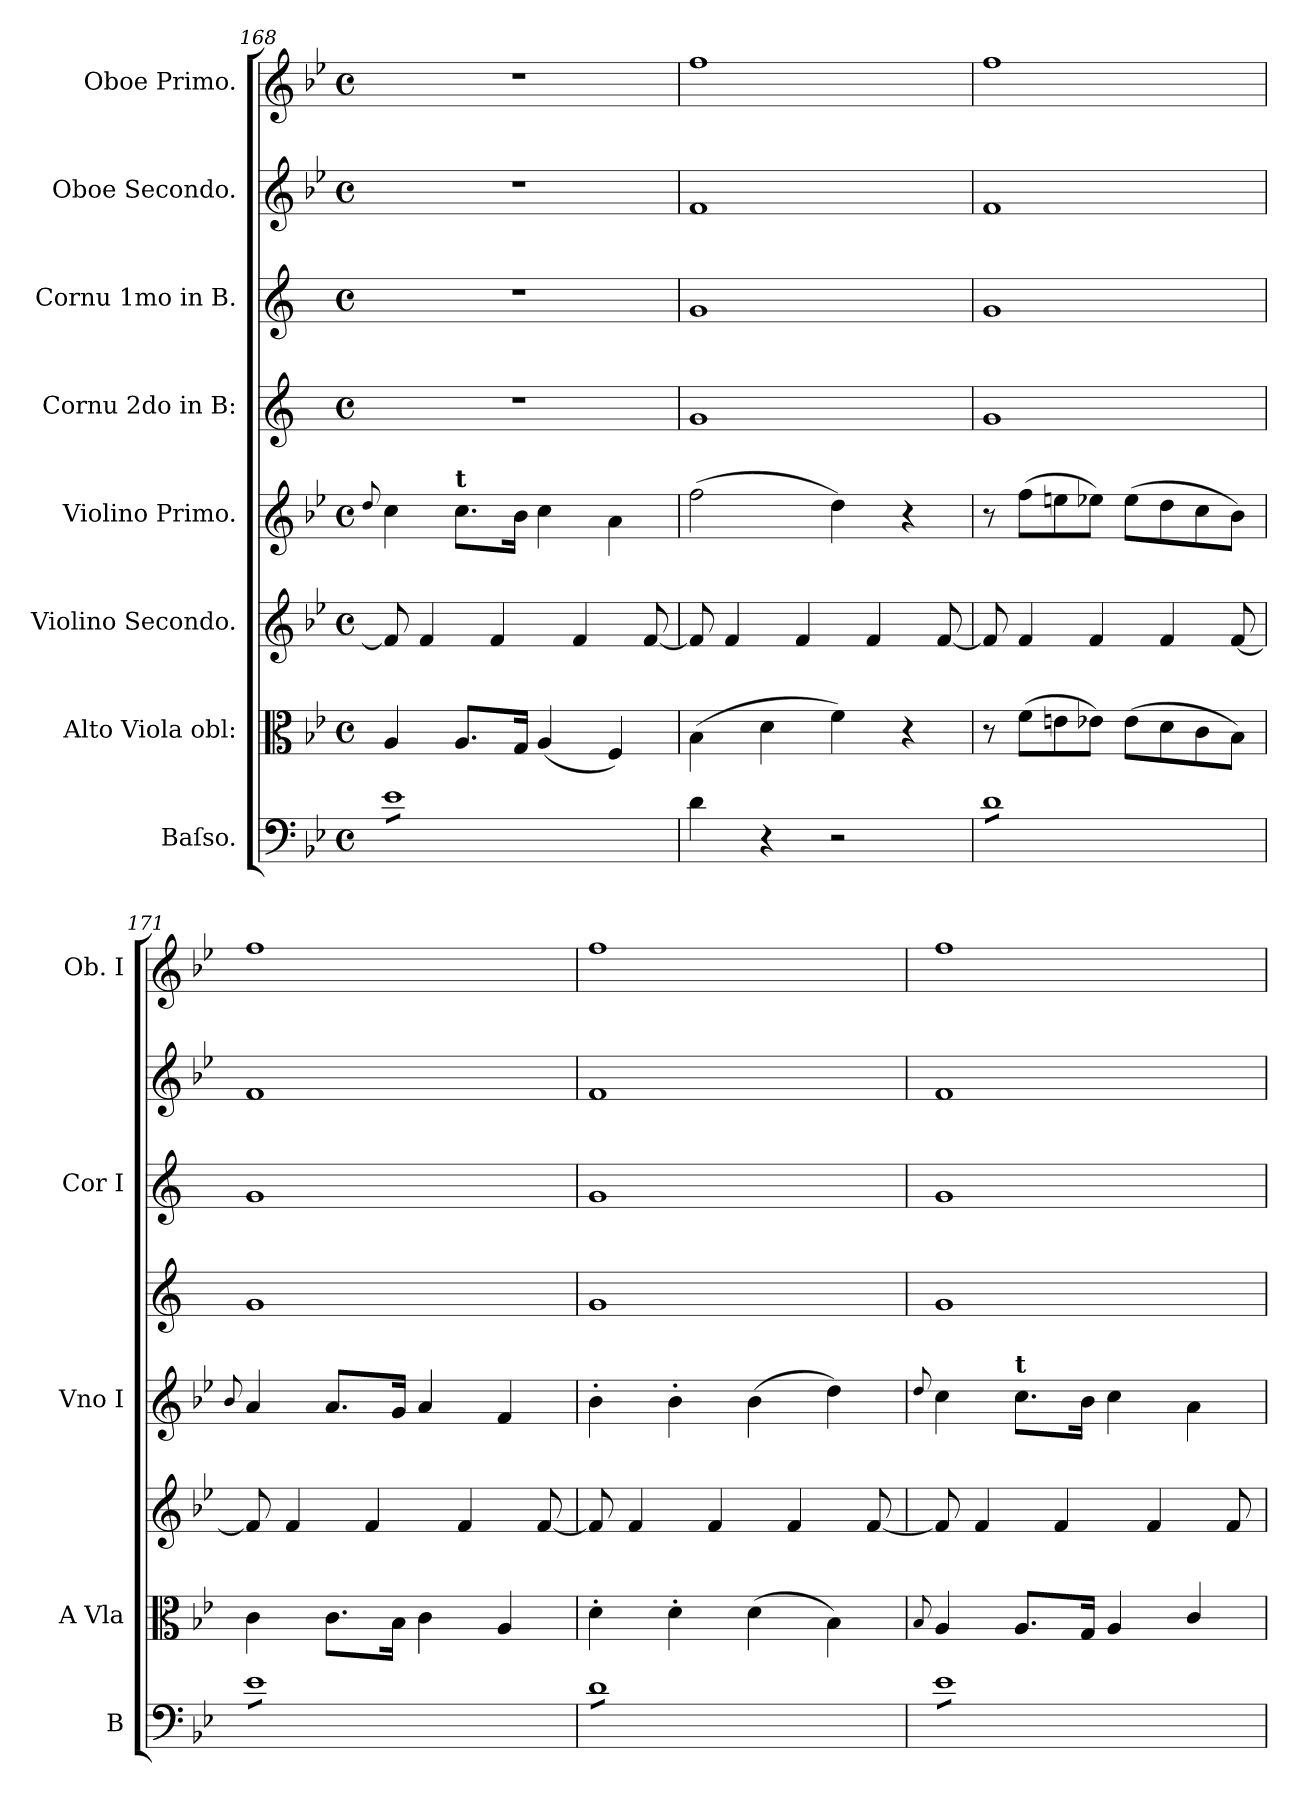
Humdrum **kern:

**kern	**kern	**kern	**kern	**kern	**dynam	**kern	**dynam	**kern	**dynam	**kern	**dynam
*part8	*part7	*part6	*part5	*part4	*part4	*part3	*part3	*part2	*part2	*part1	*part1
*staff8	*staff7	*staff6	*staff5	*staff4	*staff4	*staff3	*staff3	*staff2	*staff2	*staff1	*staff1
*I"Baſso.	*I"Alto Viola obl:	*I"Violino Secondo.	*I"Violino Primo.	*I"Cornu 2do in B:	*	*I"Cornu 1mo in B.	*	*I"Oboe Secondo.	*	*I"Oboe Primo.	*
*I'B	*I'A Vla	*	*I'Vno I	*	*	*I'Cor I	*	*	*	*I'Ob. I	*
*clefF4	*clefC3	*clefG2	*clefG2	*clefG2	*	*clefG2	*	*clefG2	*	*clefG2	*
*	*	*	*	*ITrd1c2	*	*ITrd1c2	*	*	*	*	*
*k[b-e-]	*k[b-e-]	*k[b-e-]	*k[b-e-]	*k[b-e-]	*	*k[b-e-]	*	*k[b-e-]	*	*k[b-e-]	*
*B-:	*B-:	*B-:	*B-:	*B-:	*	*B-:	*	*B-:	*	*B-:	*
*M4/4	*M4/4	*M4/4	*M4/4	*M4/4	*	*M4/4	*	*M4/4	*	*M4/4	*
*met(c)	*met(c)	*met(c)	*met(c)	*met(c)	*	*met(c)	*	*met(c)	*	*met(c)	*
=168	=168	=168	=168	=168	=168	=168	=168	=168	=168	=168	=168
.	.	.	8qqdd/	.	.	.	.	.	.	.	.
*tremolo	*	*	*	*	*	*	*	*	*	*	*
8e-L	4A/	8f/]	4cc\	1r	.	1r	.	1r	.	1r	.
8e-	.	4f/	.	.	.	.	.	.	.	.	.
!	!	!	!LO:TX:a:B:t=t	!	!	!	!	!	!	!	!
8e-	8.A/L	.	8.cc\L	.	.	.	.	.	.	.	.
8e-	.	4f/	.	.	.	.	.	.	.	.	.
.	16G/Jk	.	16b-\Jk	.	.	.	.	.	.	.	.
8e-	(4A/	.	4cc\	.	.	.	.	.	.	.	.
8e-	.	4f/	.	.	.	.	.	.	.	.	.
8e-	4F/)	.	4a\	.	.	.	.	.	.	.	.
8e-J	.	[8f/	.	.	.	.	.	.	.	.	.
*Xtremolo	*	*	*	*	*	*	*	*	*	*	*
=169	=169	=169	=169	=169	=169	=169	=169	=169	=169	=169	=169
!	!	!	!	!	!LO:DY:b	!	!LO:DY:b	!	!LO:DY:b	!	!LO:DY:b
4d\	(4B-\	8f/]	(2ff\	1f	po&colon;	1f	pia	1f	po..	1ff	po.
.	.	4f/	.	.	.	.	.	.	.	.	.
4r	4d\	.	.	.	.	.	.	.	.	.	.
.	.	4f/	.	.	.	.	.	.	.	.	.
2r	4f\)	.	4dd\)	.	.	.	.	.	.	.	.
.	.	4f/	.	.	.	.	.	.	.	.	.
.	4r	.	4r	.	.	.	.	.	.	.	.
.	.	[8f/	.	.	.	.	.	.	.	.	.
=170	=170	=170	=170	=170	=170	=170	=170	=170	=170	=170	=170
*tremolo	*	*	*	*	*	*	*	*	*	*	*
8dL	8r	8f/]	8r	1f	.	1f	.	1f	.	1ff	.
8d	(8f\L	4f/	(8ff\L	.	.	.	.	.	.	.	.
8d	8en\	.	8een\	.	.	.	.	.	.	.	.
8d	8e-X\J)	4f/	8ee-X\J)	.	.	.	.	.	.	.	.
8d	(8e-\L	.	(8ee-\L	.	.	.	.	.	.	.	.
8d	8d\	4f/	8dd\	.	.	.	.	.	.	.	.
8d	8c\	.	8cc\	.	.	.	.	.	.	.	.
8dJ	8B-\J)	[8f/	8b-\J)	.	.	.	.	.	.	.	.
=171	=171	=171	=171	=171	=171	=171	=171	=171	=171	=171	=171
.	.	.	8qqb-/	.	.	.	.	.	.	.	.
8e-L	4c\	8f/]	4a/	1f	.	1f	.	1f	.	1ff	.
8e-	.	4f/	.	.	.	.	.	.	.	.	.
8e-	8.c\L	.	8.a/L	.	.	.	.	.	.	.	.
8e-	.	4f/	.	.	.	.	.	.	.	.	.
.	16B-\Jk	.	16g/Jk	.	.	.	.	.	.	.	.
8e-	4c\	.	4a/	.	.	.	.	.	.	.	.
8e-	.	4f/	.	.	.	.	.	.	.	.	.
8e-	4A/	.	4f/	.	.	.	.	.	.	.	.
8e-J	.	[8f/	.	.	.	.	.	.	.	.	.
=172	=172	=172	=172	=172	=172	=172	=172	=172	=172	=172	=172
8dL	4d'\	8f/]	4b-'\	1f	.	1f	.	1f	.	1ff	.
8d	.	4f/	.	.	.	.	.	.	.	.	.
8d	4d'\	.	4b-'\	.	.	.	.	.	.	.	.
8d	.	4f/	.	.	.	.	.	.	.	.	.
8d	(4d\	.	(4b-\	.	.	.	.	.	.	.	.
8d	.	4f/	.	.	.	.	.	.	.	.	.
8d	4B-\)	.	4dd\)	.	.	.	.	.	.	.	.
8dJ	.	[8f/	.	.	.	.	.	.	.	.	.
=173	=173	=173	=173	=173	=173	=173	=173	=173	=173	=173	=173
.	8qqB-/	.	8qqdd/	.	.	.	.	.	.	.	.
8e-L	4A/	8f/]	4cc\	1f	.	1f	.	1f	.	1ff	.
8e-	.	4f/	.	.	.	.	.	.	.	.	.
!	!	!	!LO:TX:a:B:t=t	!	!	!	!	!	!	!	!
8e-	8.A/L	.	8.cc\L	.	.	.	.	.	.	.	.
8e-	.	4f/	.	.	.	.	.	.	.	.	.
.	16G/Jk	.	16b-\Jk	.	.	.	.	.	.	.	.
8e-	4A/	.	4cc\	.	.	.	.	.	.	.	.
8e-	.	4f/	.	.	.	.	.	.	.	.	.
8e-	4c/	.	4a\	.	.	.	.	.	.	.	.
8e-J	.	8f/	.	.	.	.	.	.	.	.	.
*Xtremolo	*	*	*	*	*	*	*	*	*	*	*
=	=	=	=	=	=	=	=	=	=	=	=
*-	*-	*-	*-	*-	*-	*-	*-	*-	*-	*-	*-
